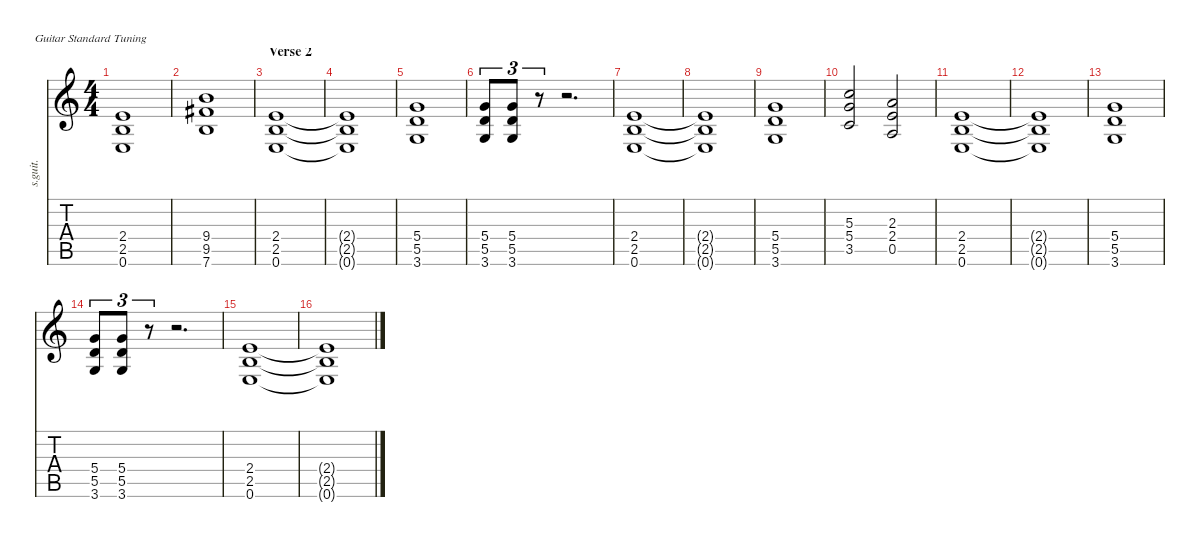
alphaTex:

\defaultSystemsLayout 4
\hideDynamics
\bracketExtendMode nobrackets
\track ("James Hetfield (Rhythm)" "s.guit.") {instrument distortionguitar}
\staff {score tabs}
\tuning (E4 B3 G3 D3 A2 E2)
\ts (4 4)
\tempo (118 hide)
\clef g2
\ks c
(2.4 2.5 0.6).1{lyrics (0 "") lyrics (1 "") lyrics (2 "") lyrics (3 "") lyrics (4 "") dy f} |
(9.4 9.5{acc #} 7.6).1{lyrics (0 "") lyrics (1 "") lyrics (2 "") lyrics (3 "") lyrics (4 "")} |
\section ("" "Verse 2")
(2.4 2.5 0.6).1{lyrics (0 "") lyrics (1 "") lyrics (2 "") lyrics (3 "") lyrics (4 "")} |
(2.4{t} 2.5{t} 0.6{t}).1{lyrics (0 "") lyrics (1 "") lyrics (2 "") lyrics (3 "") lyrics (4 "") dy mf} |
(5.4 5.5 3.6).1{lyrics (0 "") lyrics (1 "") lyrics (2 "") lyrics (3 "") lyrics (4 "") dy f} |
(5.4 5.5 3.6).8{tu (3 2) lyrics (0 "") lyrics (1 "") lyrics (2 "") lyrics (3 "") lyrics (4 "")} (5.4 5.5 3.6).8{tu (3 2) lyrics (0 "") lyrics (1 "") lyrics (2 "") lyrics (3 "") lyrics (4 "")} r.8{tu (3 2)} r.2{d} |
(2.4 2.5 0.6).1{lyrics (0 "") lyrics (1 "") lyrics (2 "") lyrics (3 "") lyrics (4 "")} |
(2.4{t} 2.5{t} 0.6{t}).1{lyrics (0 "") lyrics (1 "") lyrics (2 "") lyrics (3 "") lyrics (4 "") dy mf} |
(5.4 5.5 3.6).1{lyrics (0 "") lyrics (1 "") lyrics (2 "") lyrics (3 "") lyrics (4 "") dy f} |
(5.3 5.4 3.5).2{lyrics (0 "") lyrics (1 "") lyrics (2 "") lyrics (3 "") lyrics (4 "")} (2.3 2.4 0.5).2{lyrics (0 "") lyrics (1 "") lyrics (2 "") lyrics (3 "") lyrics (4 "")} |
(2.4 2.5 0.6).1{lyrics (0 "") lyrics (1 "") lyrics (2 "") lyrics (3 "") lyrics (4 "")} |
(2.4{t} 2.5{t} 0.6{t}).1{lyrics (0 "") lyrics (1 "") lyrics (2 "") lyrics (3 "") lyrics (4 "") dy mf} |
(5.4 5.5 3.6).1{lyrics (0 "") lyrics (1 "") lyrics (2 "") lyrics (3 "") lyrics (4 "") dy f} |
(5.4 5.5 3.6).8{tu (3 2) lyrics (0 "") lyrics (1 "") lyrics (2 "") lyrics (3 "") lyrics (4 "")} (5.4 5.5 3.6).8{tu (3 2) lyrics (0 "") lyrics (1 "") lyrics (2 "") lyrics (3 "") lyrics (4 "")} r.8{tu (3 2)} r.2{d} |
(2.4 2.5 0.6).1{lyrics (0 "") lyrics (1 "") lyrics (2 "") lyrics (3 "") lyrics (4 "")} |
(2.4{t} 2.5{t} 0.6{t}).1{lyrics (0 "") lyrics (1 "") lyrics (2 "") lyrics (3 "") lyrics (4 "") dy mf}
